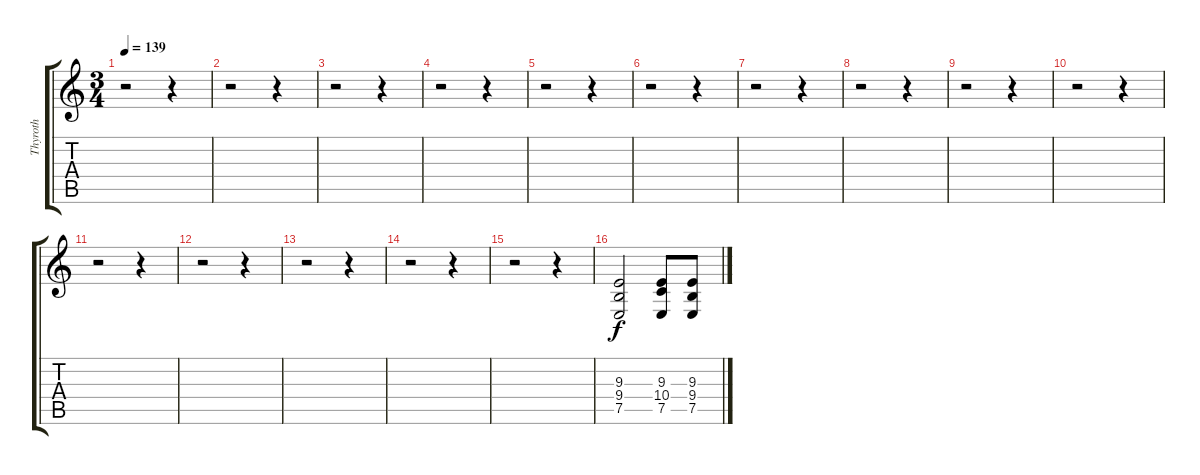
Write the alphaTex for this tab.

\track ("Thyroth" "Thyroth") {instrument choiraahs}
\staff {score tabs}
\tuning (E4 B3 G3 D3 A2 E2) {hide}
\ts (3 4)
\tempo 139
\clef g2
\ks c
r.2{dy f} r.4 |
r.2 r.4 |
r.2 r.4 |
r.2 r.4 |
r.2 r.4 |
r.2 r.4 |
r.2 r.4 |
r.2 r.4 |
r.2 r.4 |
r.2 r.4 |
r.2 r.4 |
r.2 r.4 |
r.2 r.4 |
r.2 r.4 |
r.2 r.4 |
(9.3 9.4 7.5).2 (9.3 10.4 7.5).8 (9.3 9.4 7.5).8
